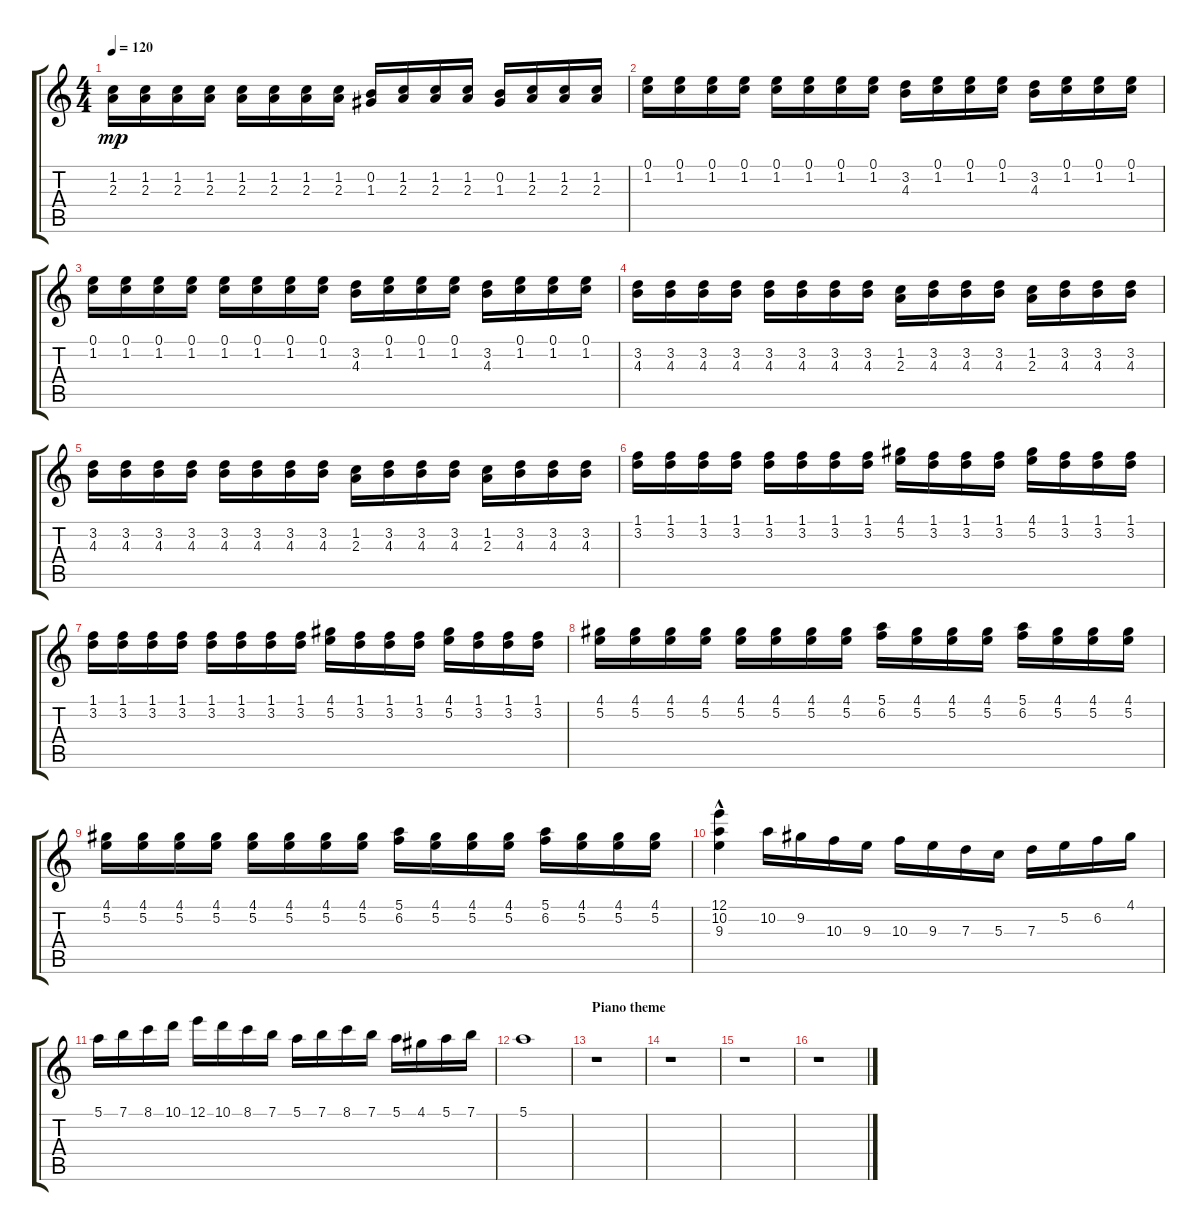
\track "" {instrument overdrivenguitar}
\staff {score tabs}
\tuning (E4 B3 G3 D3 A2 E2) {hide}
\ts (4 4)
\tempo 120
\clef g2
\ks c
(1.2 2.3).16{dy mp} (1.2 2.3).16 (1.2 2.3).16 (1.2 2.3).16 (1.2 2.3).16 (1.2 2.3).16 (1.2 2.3).16 (1.2 2.3).16 (0.2 1.3).16 (1.2 2.3).16 (1.2 2.3).16 (1.2 2.3).16 (0.2 1.3).16 (1.2 2.3).16 (1.2 2.3).16 (1.2 2.3).16 |
(0.1 1.2).16 (0.1 1.2).16 (0.1 1.2).16 (0.1 1.2).16 (0.1 1.2).16 (0.1 1.2).16 (0.1 1.2).16 (0.1 1.2).16 (3.2 4.3).16 (0.1 1.2).16 (0.1 1.2).16 (0.1 1.2).16 (3.2 4.3).16 (0.1 1.2).16 (0.1 1.2).16 (0.1 1.2).16 |
(0.1 1.2).16 (0.1 1.2).16 (0.1 1.2).16 (0.1 1.2).16 (0.1 1.2).16 (0.1 1.2).16 (0.1 1.2).16 (0.1 1.2).16 (3.2 4.3).16 (0.1 1.2).16 (0.1 1.2).16 (0.1 1.2).16 (3.2 4.3).16 (0.1 1.2).16 (0.1 1.2).16 (0.1 1.2).16 |
(3.2 4.3).16 (3.2 4.3).16 (3.2 4.3).16 (3.2 4.3).16 (3.2 4.3).16 (3.2 4.3).16 (3.2 4.3).16 (3.2 4.3).16 (1.2 2.3).16 (3.2 4.3).16 (3.2 4.3).16 (3.2 4.3).16 (1.2 2.3).16 (3.2 4.3).16 (3.2 4.3).16 (3.2 4.3).16 |
(3.2 4.3).16 (3.2 4.3).16 (3.2 4.3).16 (3.2 4.3).16 (3.2 4.3).16 (3.2 4.3).16 (3.2 4.3).16 (3.2 4.3).16 (1.2 2.3).16 (3.2 4.3).16 (3.2 4.3).16 (3.2 4.3).16 (1.2 2.3).16 (3.2 4.3).16 (3.2 4.3).16 (3.2 4.3).16 |
(1.1 3.2).16 (1.1 3.2).16 (1.1 3.2).16 (1.1 3.2).16 (1.1 3.2).16 (1.1 3.2).16 (1.1 3.2).16 (1.1 3.2).16 (4.1 5.2).16 (1.1 3.2).16 (1.1 3.2).16 (1.1 3.2).16 (4.1 5.2).16 (1.1 3.2).16 (1.1 3.2).16 (1.1 3.2).16 |
(1.1 3.2).16 (1.1 3.2).16 (1.1 3.2).16 (1.1 3.2).16 (1.1 3.2).16 (1.1 3.2).16 (1.1 3.2).16 (1.1 3.2).16 (4.1 5.2).16 (1.1 3.2).16 (1.1 3.2).16 (1.1 3.2).16 (4.1 5.2).16 (1.1 3.2).16 (1.1 3.2).16 (1.1 3.2).16 |
(4.1 5.2).16 (4.1 5.2).16 (4.1 5.2).16 (4.1 5.2).16 (4.1 5.2).16 (4.1 5.2).16 (4.1 5.2).16 (4.1 5.2).16 (5.1 6.2).16 (4.1 5.2).16 (4.1 5.2).16 (4.1 5.2).16 (5.1 6.2).16 (4.1 5.2).16 (4.1 5.2).16 (4.1 5.2).16 |
(4.1 5.2).16 (4.1 5.2).16 (4.1 5.2).16 (4.1 5.2).16 (4.1 5.2).16 (4.1 5.2).16 (4.1 5.2).16 (4.1 5.2).16 (5.1 6.2).16 (4.1 5.2).16 (4.1 5.2).16 (4.1 5.2).16 (5.1 6.2).16 (4.1 5.2).16 (4.1 5.2).16 (4.1 5.2).16 |
(12.1 10.2 9.3{hac}).4 10.2.16 9.2.16 10.3.16 9.3.16 10.3.16 9.3.16 7.3.16 5.3.16 7.3.16 5.2.16 6.2.16 4.1.16 |
5.1.16 7.1.16 8.1.16 10.1.16 12.1.16 10.1.16 8.1.16 7.1.16 5.1.16 7.1.16 8.1.16 7.1.16 5.1.16 4.1.16 5.1.16 7.1.16 |
5.1.1 |
\section ("" "Piano theme")
r.1 |
r.1 |
r.1 |
r.1
